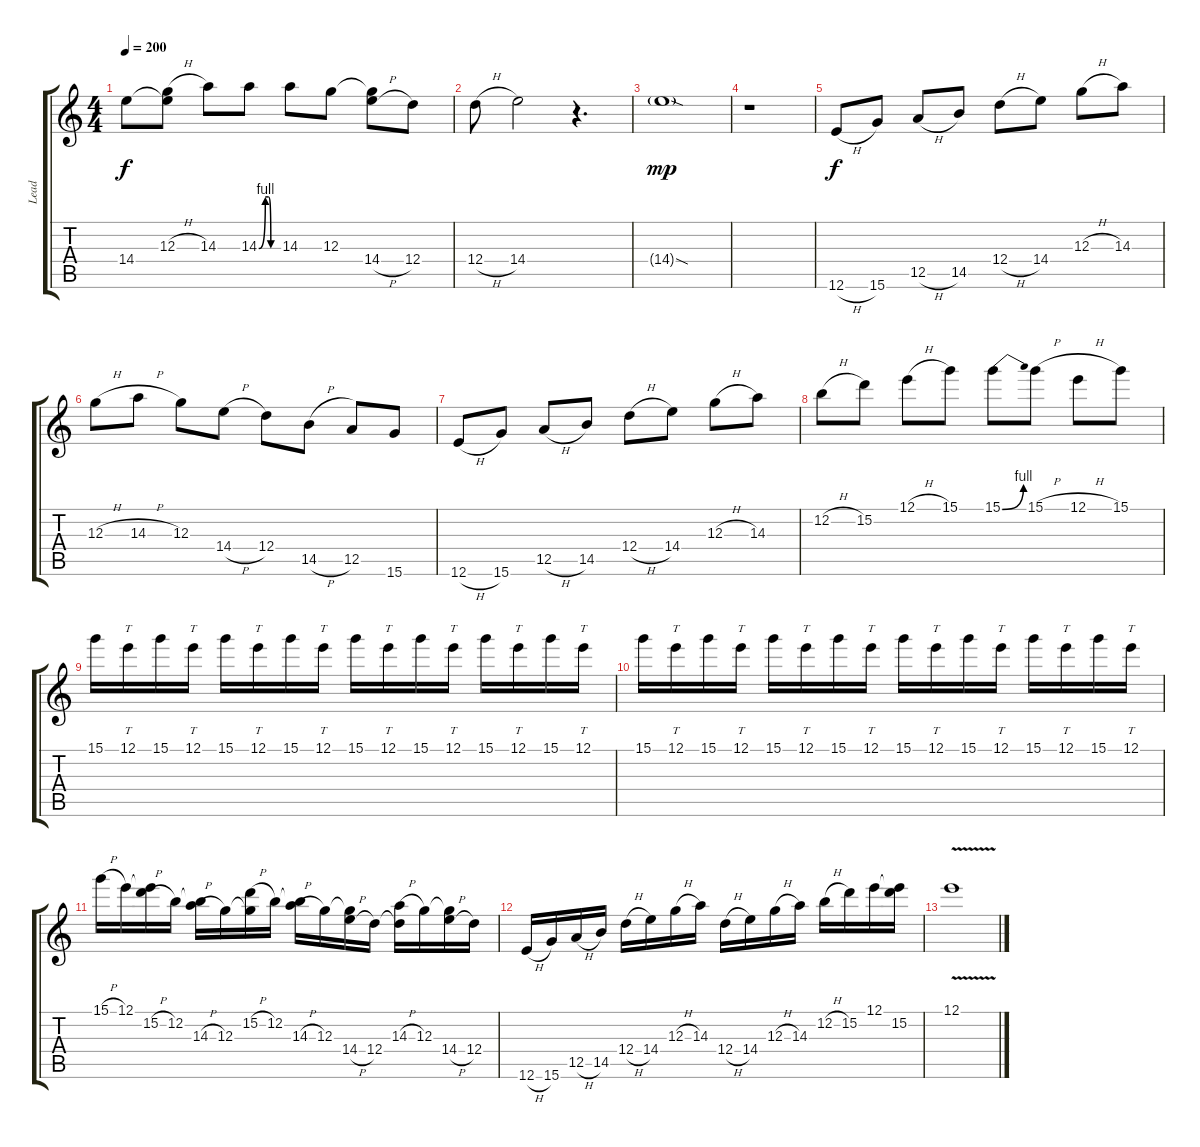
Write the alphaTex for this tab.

\track ("Lead" "Lead") {instrument distortionguitar}
\staff {score tabs}
\tuning (E4 B3 G3 D3 A2 E2) {hide}
\ts (4 4)
\tempo 200
\clef g2
\ks c
14.4.8{dy f} (12.3{h} 14.4{t}).8 14.3.8 14.3{be (custom 0 0 20 4 30 4 37 0 60 0)}.8 14.3.8 12.3.8 (12.3{t} 14.4{h}).8 12.4.8 |
12.4{h}.8 14.4.2 r.4{d} |
14.4{sod g}.1{dy mp} |
r.1 |
12.6{h}.8{dy f} 15.6.8 12.5{h}.8 14.5.8 12.4{h}.8 14.4.8 12.3{h}.8 14.3.8 |
12.3{h}.8 14.3{h}.8 12.3.8 14.4{h}.8 12.4.8 14.5{h}.8 12.5.8 15.6.8 |
12.6{h}.8 15.6.8 12.5{h}.8 14.5.8 12.4{h}.8 14.4.8 12.3{h}.8 14.3.8 |
12.2{h}.8 15.2.8 12.1{h}.8 15.1.8 15.1{be (bend 0 0 60 4)}.8 15.1{h}.8 12.1{h}.8 15.1.8 |
15.1.16 12.1.16{tt} 15.1.16 12.1.16{tt} 15.1.16 12.1.16{tt} 15.1.16 12.1.16{tt} 15.1.16 12.1.16{tt} 15.1.16 12.1.16{tt} 15.1.16 12.1.16{tt} 15.1.16 12.1.16{tt} |
15.1.16 12.1.16{tt} 15.1.16 12.1.16{tt} 15.1.16 12.1.16{tt} 15.1.16 12.1.16{tt} 15.1.16 12.1.16{tt} 15.1.16 12.1.16{tt} 15.1.16 12.1.16{tt} 15.1.16 12.1.16{tt} |
15.1{h}.16 12.1.16 (12.1{t} 15.2{h}).16 12.2.16 (12.2{t} 14.3{h}).16 12.3.16 (15.2{h} 12.3{t}).16 12.2.16 (12.2{t} 14.3{h}).16 12.3.16 (12.3{t} 14.4{h}).16 12.4.16 (14.3{h} 12.4{t}).16 12.3.16 (12.3{t} 14.4{h}).16 12.4.16 |
12.6{h}.16 15.6.16 12.5{h}.16 14.5.16 12.4{h}.16 14.4.16 12.3{h}.16 14.3.16 12.4{h}.16 14.4.16 12.3{h}.16 14.3.16 12.2{h}.16 15.2.16 12.1.16 (12.1{t} 15.2).16 |
12.1{v}.1
